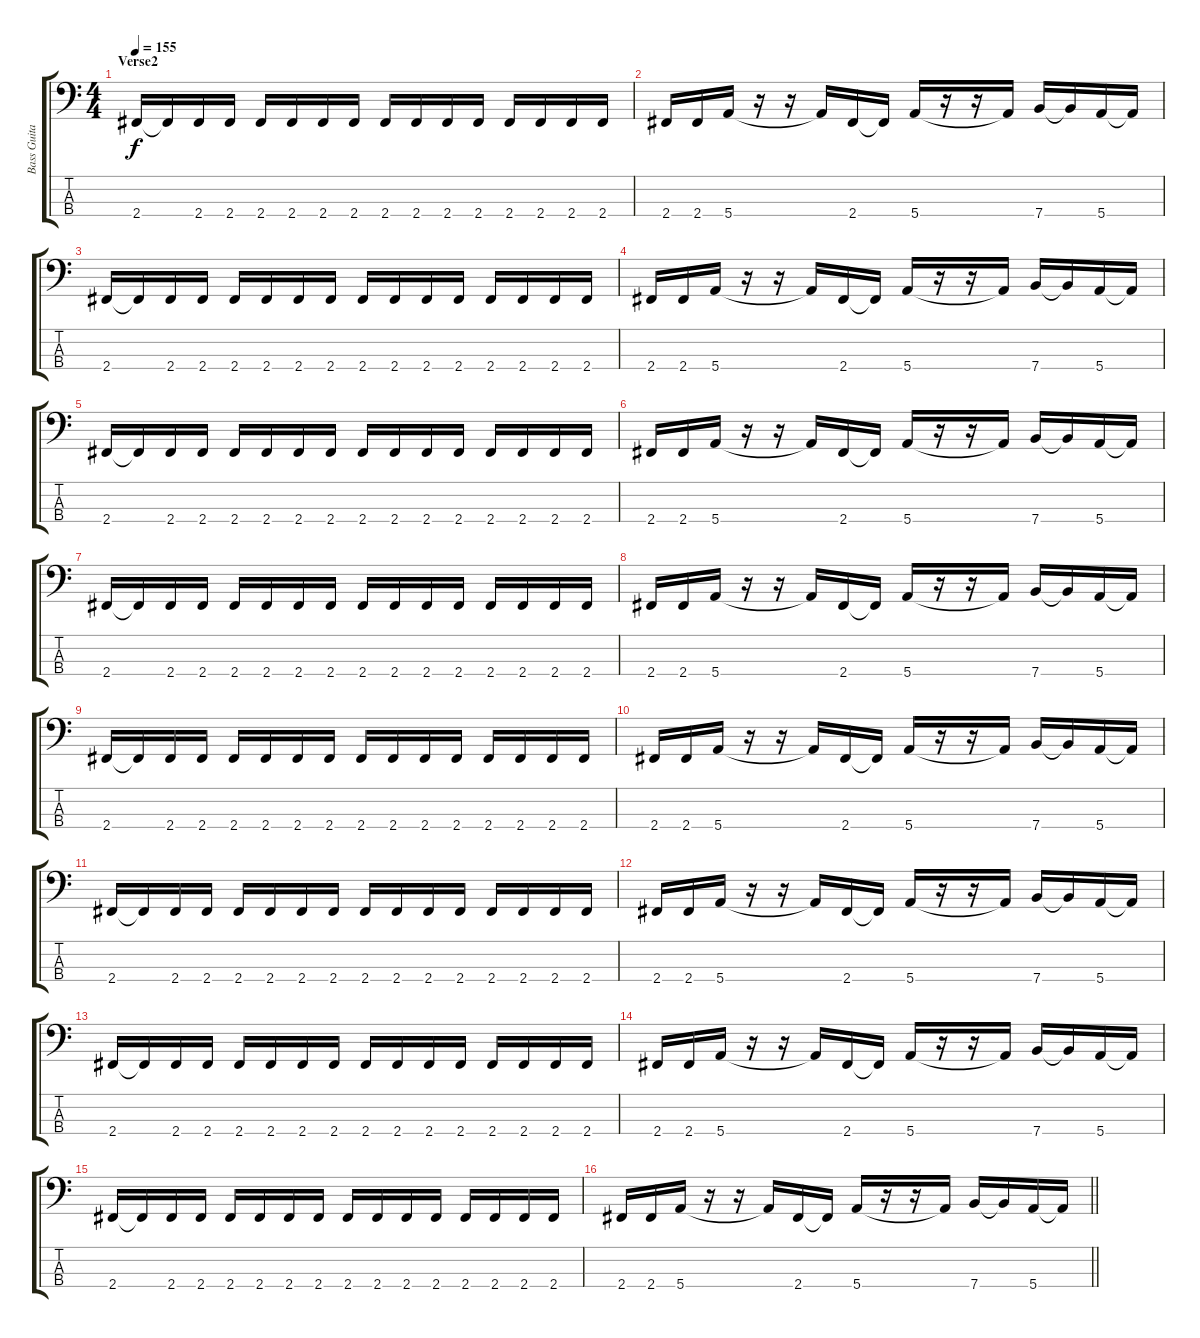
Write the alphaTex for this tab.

\track ("Bass Guitar" "Bass Guita") {instrument electricbassfinger}
\staff {score tabs}
\tuning (G2 D2 A1 E1) {hide}
\ts (4 4)
\section ("" "Verse2")
\tempo 155
\clef f4
\ks c
2.4.16{dy f} 2.4{t}.16 2.4.16 2.4.16 2.4.16 2.4.16 2.4.16 2.4.16 2.4.16 2.4.16 2.4.16 2.4.16 2.4.16 2.4.16 2.4.16 2.4.16 |
2.4.16 2.4.16 5.4.16 r.16 r.16 5.4{t}.16 2.4.16 2.4{t}.16 5.4.16 r.16 r.16 5.4{t}.16 7.4.16 7.4{t}.16 5.4.16 5.4{t}.16 |
2.4.16 2.4{t}.16 2.4.16 2.4.16 2.4.16 2.4.16 2.4.16 2.4.16 2.4.16 2.4.16 2.4.16 2.4.16 2.4.16 2.4.16 2.4.16 2.4.16 |
2.4.16 2.4.16 5.4.16 r.16 r.16 5.4{t}.16 2.4.16 2.4{t}.16 5.4.16 r.16 r.16 5.4{t}.16 7.4.16 7.4{t}.16 5.4.16 5.4{t}.16 |
2.4.16 2.4{t}.16 2.4.16 2.4.16 2.4.16 2.4.16 2.4.16 2.4.16 2.4.16 2.4.16 2.4.16 2.4.16 2.4.16 2.4.16 2.4.16 2.4.16 |
2.4.16 2.4.16 5.4.16 r.16 r.16 5.4{t}.16 2.4.16 2.4{t}.16 5.4.16 r.16 r.16 5.4{t}.16 7.4.16 7.4{t}.16 5.4.16 5.4{t}.16 |
2.4.16 2.4{t}.16 2.4.16 2.4.16 2.4.16 2.4.16 2.4.16 2.4.16 2.4.16 2.4.16 2.4.16 2.4.16 2.4.16 2.4.16 2.4.16 2.4.16 |
2.4.16 2.4.16 5.4.16 r.16 r.16 5.4{t}.16 2.4.16 2.4{t}.16 5.4.16 r.16 r.16 5.4{t}.16 7.4.16 7.4{t}.16 5.4.16 5.4{t}.16 |
2.4.16 2.4{t}.16 2.4.16 2.4.16 2.4.16 2.4.16 2.4.16 2.4.16 2.4.16 2.4.16 2.4.16 2.4.16 2.4.16 2.4.16 2.4.16 2.4.16 |
2.4.16 2.4.16 5.4.16 r.16 r.16 5.4{t}.16 2.4.16 2.4{t}.16 5.4.16 r.16 r.16 5.4{t}.16 7.4.16 7.4{t}.16 5.4.16 5.4{t}.16 |
2.4.16 2.4{t}.16 2.4.16 2.4.16 2.4.16 2.4.16 2.4.16 2.4.16 2.4.16 2.4.16 2.4.16 2.4.16 2.4.16 2.4.16 2.4.16 2.4.16 |
2.4.16 2.4.16 5.4.16 r.16 r.16 5.4{t}.16 2.4.16 2.4{t}.16 5.4.16 r.16 r.16 5.4{t}.16 7.4.16 7.4{t}.16 5.4.16 5.4{t}.16 |
2.4.16 2.4{t}.16 2.4.16 2.4.16 2.4.16 2.4.16 2.4.16 2.4.16 2.4.16 2.4.16 2.4.16 2.4.16 2.4.16 2.4.16 2.4.16 2.4.16 |
2.4.16 2.4.16 5.4.16 r.16 r.16 5.4{t}.16 2.4.16 2.4{t}.16 5.4.16 r.16 r.16 5.4{t}.16 7.4.16 7.4{t}.16 5.4.16 5.4{t}.16 |
2.4.16 2.4{t}.16 2.4.16 2.4.16 2.4.16 2.4.16 2.4.16 2.4.16 2.4.16 2.4.16 2.4.16 2.4.16 2.4.16 2.4.16 2.4.16 2.4.16 |
\barLineRight lightlight
2.4.16 2.4.16 5.4.16 r.16 r.16 5.4{t}.16 2.4.16 2.4{t}.16 5.4.16 r.16 r.16 5.4{t}.16 7.4.16 7.4{t}.16 5.4.16 5.4{t}.16
